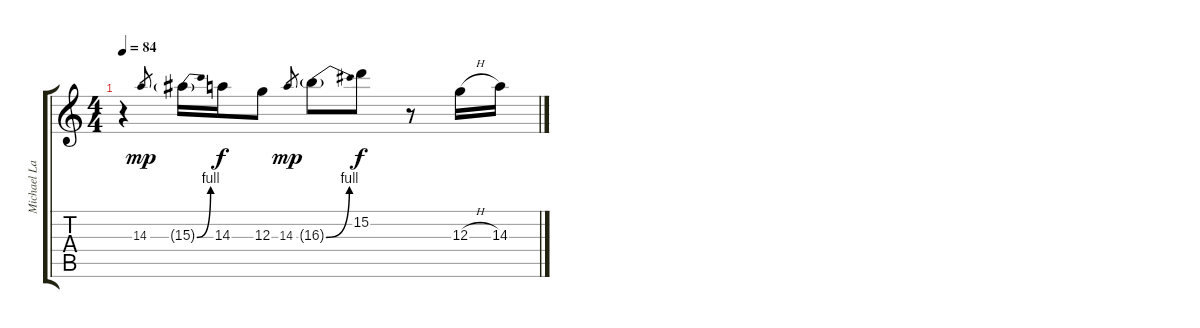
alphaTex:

\track ("Michael Landau" "Michael La") {instrument distortionguitar}
\staff {score tabs}
\tuning (E4 B3 G3 D3 A2 E2) {hide}
\ts (4 4)
\tempo 84
\clef g2
\ks c
r.4{dy f} 14.3.8{gr dy mp} 15.3{be (bend 0 0 60 4) g}.16 14.3.16{dy f} 12.3.8 14.3.8{gr dy mp} 16.3{be (bend 0 0 60 4) g}.8 15.2.8{dy f} r.8 12.3{h}.16 14.3.16
